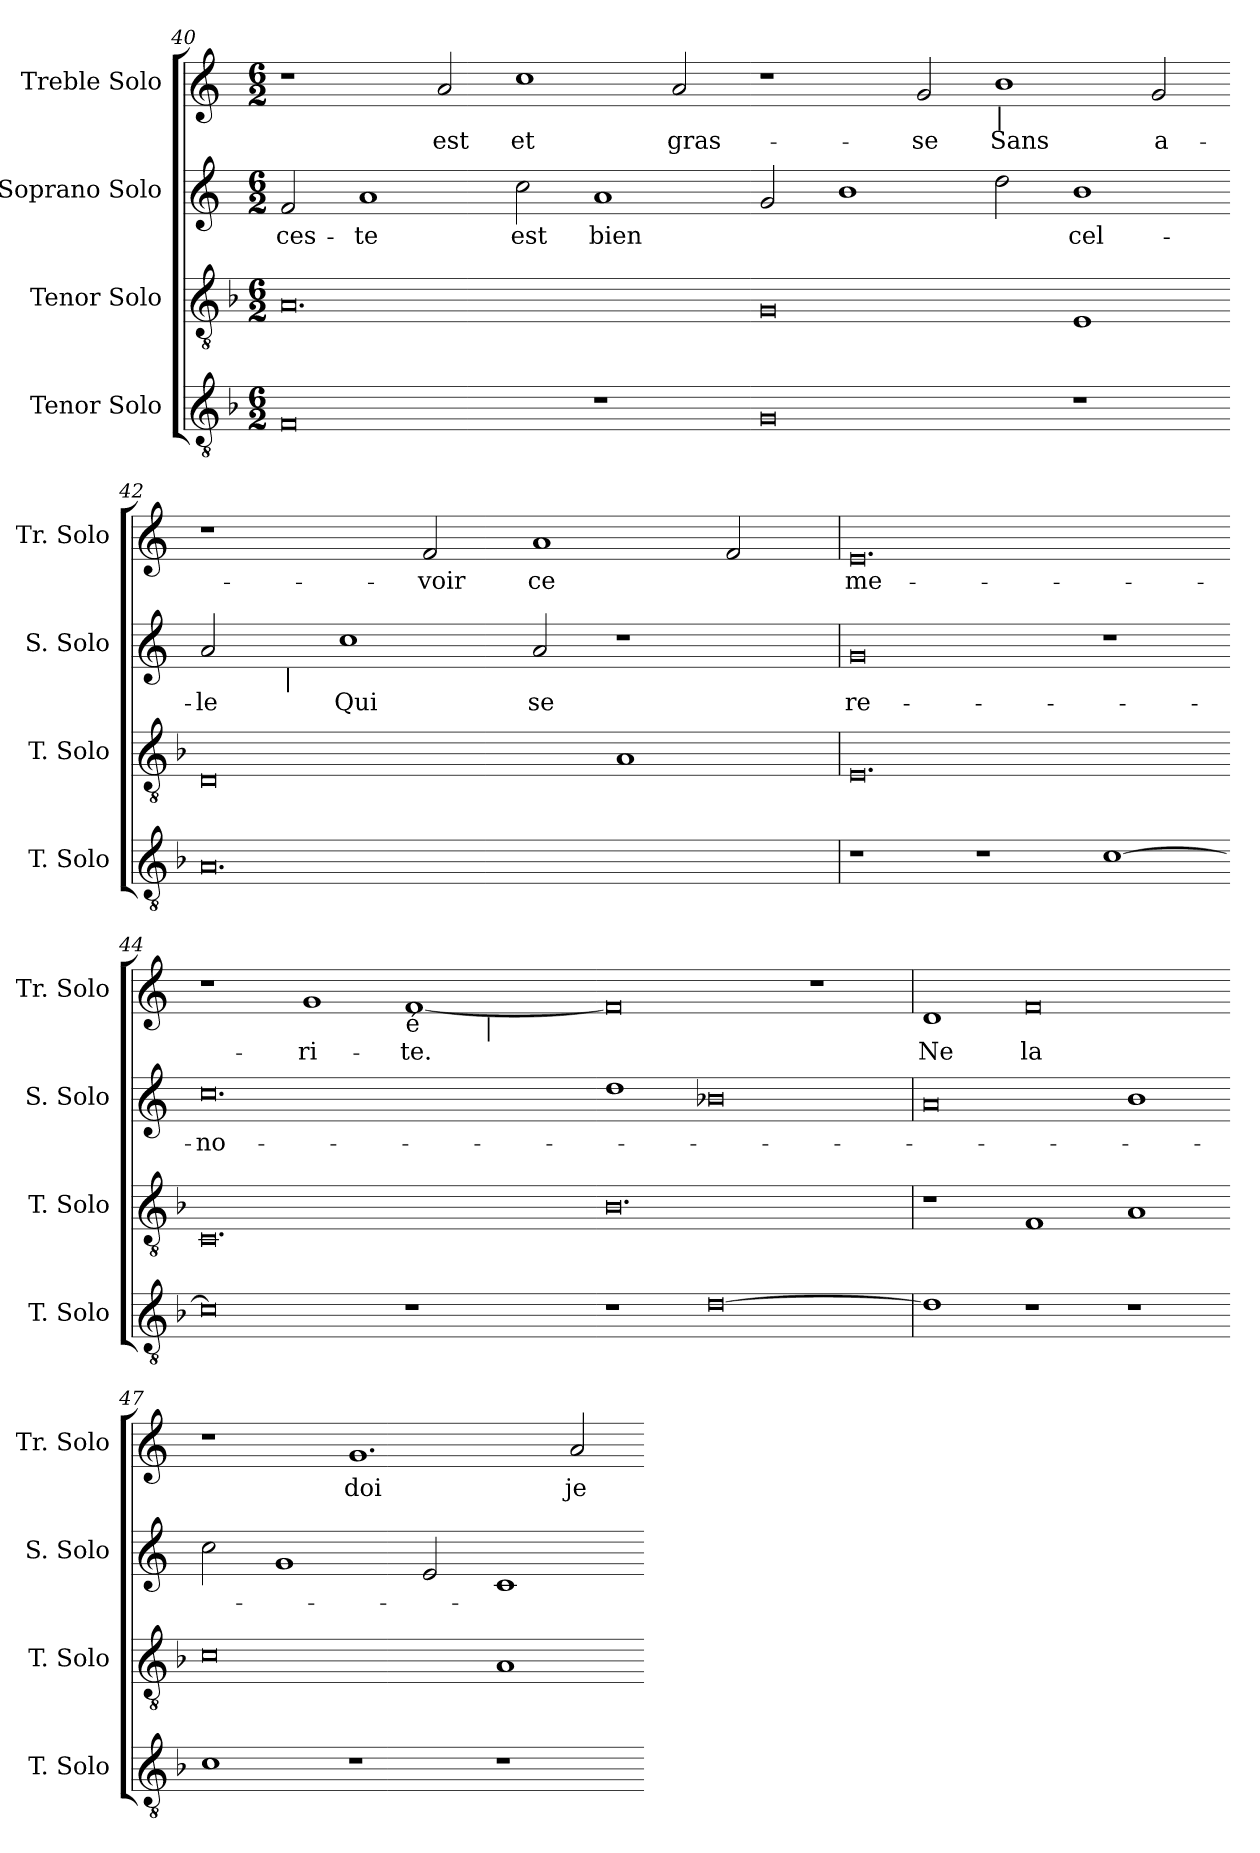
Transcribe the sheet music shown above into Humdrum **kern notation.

**kern	**kern	**kern	**text	**kern	**text
*part4	*part3	*part2	*part2	*part1	*part1
*staff4	*staff3	*staff2	*staff2	*staff1	*staff1
*I"Tenor Solo	*I"Tenor Solo	*I"Soprano Solo	*	*I"Treble Solo	*
*I'T. Solo	*I'T. Solo	*I'S. Solo	*	*I'Tr. Solo	*
*clefGv2	*clefGv2	*clefG2	*	*clefG2	*
*ITrd7c12	*ITrd7c12	*	*	*	*
*k[b-]	*k[b-]	*k[]	*	*k[]	*
*F:	*F:	*C:	*	*C:	*
*M6/2	*M6/2	*M6/2	*	*M6/2	*
=40	=40	=40	=40	=40	=40
!	!	!	!LO:LY:b:color=#000000	!	!
0FFi	0.AAi	2fi/	ces-	1r	.
!	!	!	!LO:LY:b:color=#000000	!	!
.	.	1ai	-te	.	.
!	!	!	!	!	!LO:LY:b:color=#000000
.	.	.	.	2ai/	est
!	!	!	!LO:LY:b:color=#000000	!	!
!	!	!	!	!	!LO:LY:b:color=#000000
.	.	2cci\	est	1cci	et
!	!	!	!LO:LY:b:color=#000000	!	!
1r	.	1ai	bien	.	.
!	!	!	!	!	!LO:LY:b:color=#000000
.	.	.	.	2ai/	gras-
=41-	=41-	=41-	=41-	=41-	=41-
0GGi	0GGi	2gi/	.	1r	.
.	.	1bi	.	.	.
!	!	!	!	!	!LO:LY:b:color=#000000
.	.	.	.	2gi/	-se
!	!	!	!	!LO:TX:b:i:t=|	!
!	!	!	!	!	!LO:LY:b:color=#000000
.	.	2ddi\	.	1bi	Sans
!	!	!	!LO:LY:b:color=#000000	!	!
1r	1EEi	1bi	cel-	.	.
!	!	!	!	!	!LO:LY:b:color=#000000
.	.	.	.	2gi/	a-
=42-	=42-	=42-	=42-	=42-	=42-
!	!	!	!LO:LY:b:color=#000000	!	!
*	*	*^	*	*	*
0.AAi	0DDi	2ai/	8ryy	-le	1r	.
.	.	.	16ryy	.	.	.
.	.	.	32...ryy	.	.	.
!	!	!	!LO:TX:b:i:t=|	!	!	!
.	.	.	1ryy	.	.	.
!	!	!	!	!LO:LY:b:color=#000000	!	!
.	.	1cci	.	Qui	.	.
!	!	!	!	!	!	!LO:LY:b:color=#000000
.	.	.	.	.	2fi/	-voir
.	.	.	1ryy	.	.	.
!	!	!	!	!LO:LY:b:color=#000000	!	!
!	!	!	!	!	!	!LO:LY:b:color=#000000
.	.	2ai/	.	se	1ai	ce
.	1AAi	1r	.	.	.	.
.	.	.	2ryy	.	.	.
.	.	.	.	.	2fi/	.
.	.	.	4ryy	.	.	.
.	.	.	256ryy	.	.	.
*	*	*v	*v	*	*	*
!!LO:LB:g=z
=43	=43	=43	=43	=43	=43
*	*	*^	*	*	*
!	!	!	!	!LO:LY:b:color=#000000	!	!
*	*	*v	*v	*	*	*
*	*	*^	*	*	*
!	!	!	!	!	!	!LO:LY:b:color=#000000
*	*	*v	*v	*	*	*
1r	0.EEi	0gi	re-	0.ei	me-
1r	.	.	.	.	.
[>1Ci	.	1r	.	.	.
=44-	=44-	=44-	=44-	=44-	=44-
!	!	!	!LO:LY:b:color=#000000	!	!
*	*	*	*	*^	*
0Ci]	0.CCi	0.cci	-no-	1r	1ryy	.
!	!	!	!	!	!	!LO:LY:b:color=#000000
.	.	.	.	1gi	1ryy	-ri-
!	!	!	!	!LO:TX:b:t=é	!	!
!	!	!	!	!	!	!LO:LY:b:color=#000000
1r	.	.	.	[<1fi	2ryy	-te.
.	.	.	.	.	64ryy	.
.	.	.	.	.	256ryy	.
!	!	!	!	!	!LO:TX:b:i:t=|	!
.	.	.	.	.	4ryy	.
.	.	.	.	.	8ryy	.
.	.	.	.	.	16ryy	.
.	.	.	.	.	32ryy	.
.	.	.	.	.	128.ryy	.
*	*	*	*	*v	*v	*
=45-	=45-	=45-	=45-	=45-	=45-
1r	0.BB-i	1ddi	.	0fi]	.
[>0Di	.	0b-Xi	.	.	.
.	.	.	.	1r	.
=46	=46	=46	=46	=46	=46
!	!	!	!	!	!LO:LY:b:color=#000000
1Di]	1r	0ai	.	1di	Ne
!	!	!	!	!	!LO:LY:b:color=#000000
1r	1FFi	.	.	0fi	la
1r	1AAi	1bi	.	.	.
=47-	=47-	=47-	=47-	=47-	=47-
1Ci	0Ci	2cci\	.	1r	.
.	.	1gi	.	.	.
!	!	!	!	!	!LO:LY:b:color=#000000
1r	.	.	.	1.gi	doi
.	.	2ei/	.	.	.
1r	1AAi	1ci	.	.	.
!	!	!	!	!	!LO:LY:b:color=#000000
.	.	.	.	2ai/	je
=-	=-	=-	=-	=-	=-
*-	*-	*-	*-	*-	*-
